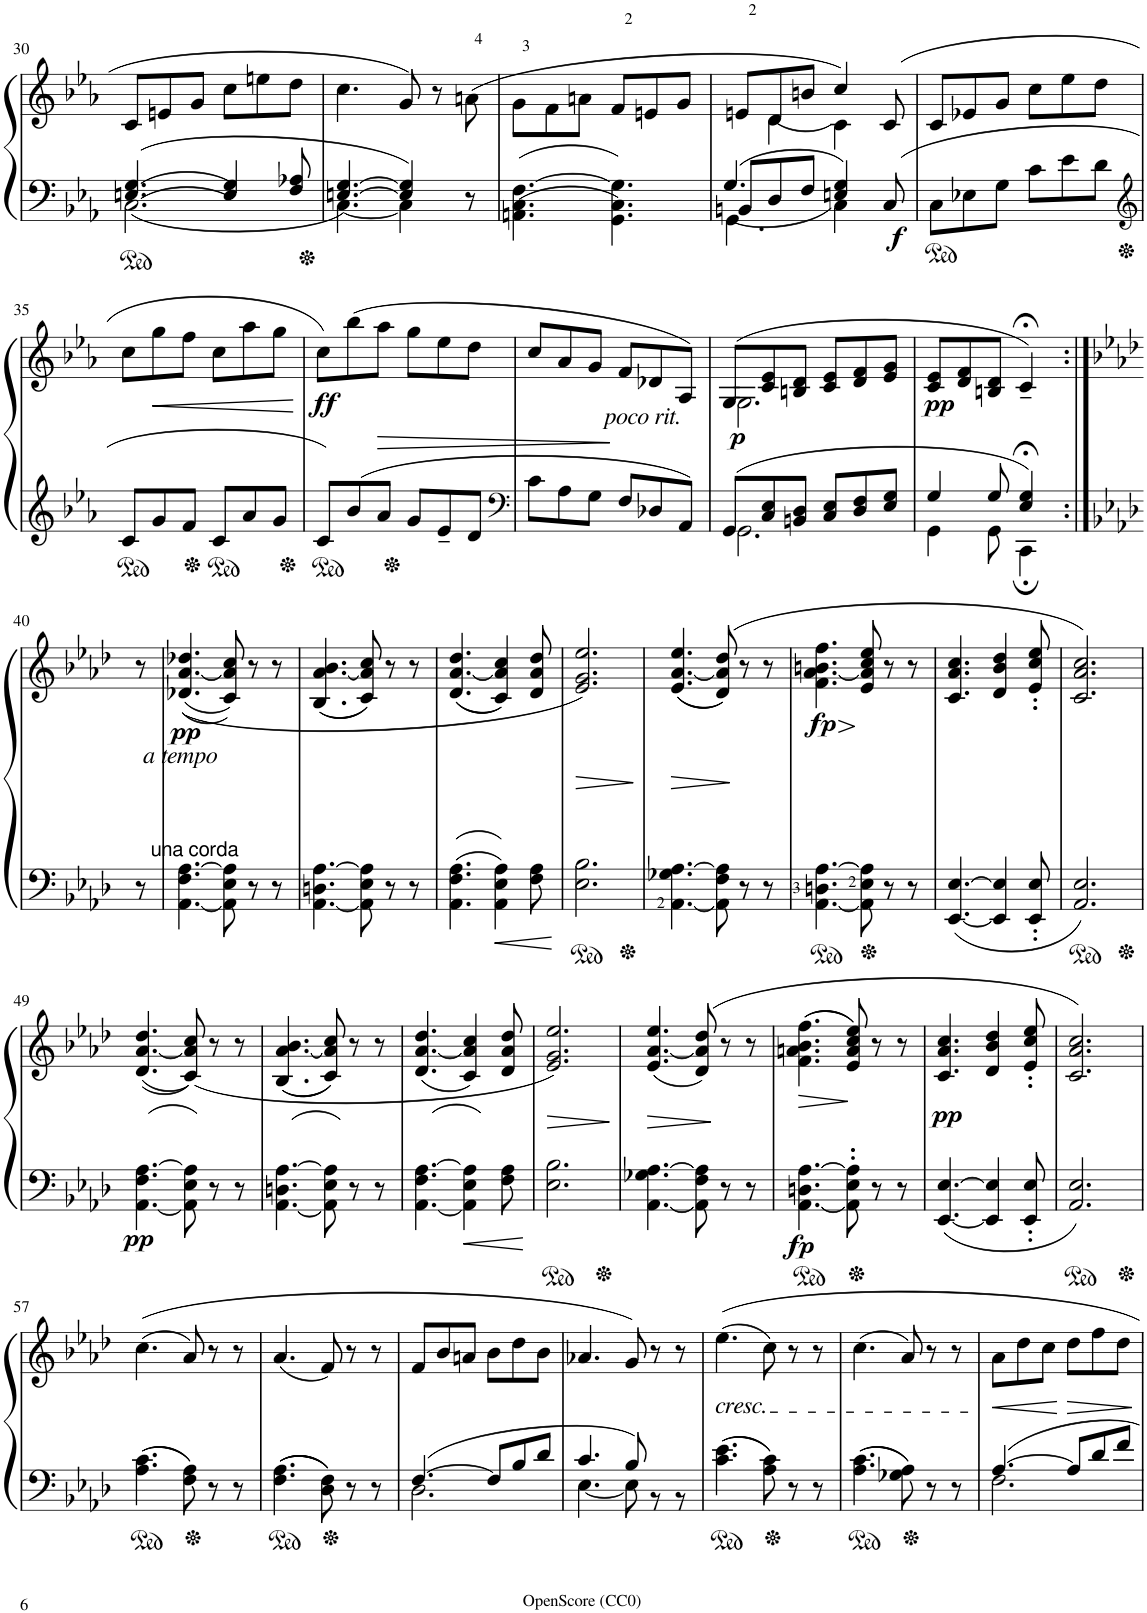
**kern	**kern	**dynam
*part1	*part1	*part1
*staff2	*staff1	*staff1/2
*I"Piano	*	*
*I'Pno.	*	*
!!LO:PB:g=z
*clefF4	*clefG2	*
*k[b-e-a-]	*k[b-e-a-]	*
*M6/8	*M6/8	*
=30	=30	=30
*^	*	*
4.En/ 4.G/	2.C\	8c/L	.
.	.	8en/	.
.	.	8g/J	.
4E/ 4G/	.	8cc\L	.
.	.	8een\	.
8F/ 8A-X/	.	8dd\J	.
=31	=31	=31	=31
[4.En/ [4.G/	[4.C\	4.cc\	.
4E/] 4G/]	4C\]	8g/	.
.	.	8r	.
8r	8ryy	(8an\	.
*v	*v	*	*
=32	=32	=32
4.AAn\ [4.C\ 4.F\	8g\L	.
.	8f\	.
.	8an\J	.
4.GG\ 4.C\] 4.G\	8f/L	.
.	8en/	.
.	8g/J	.
=33	=33	=33
*^	*^	*
*	*^	*	*	*
4.G/	8BBn/L	4.GG\	8en/L	8ryy	.
.	8D/	.	8d/	(4d\	.
.	8F/J	.	8bn/J	.	.
4En/ 4G/	4.ryy	4C\	4cc/)	4c\)	.
!	!	!	!	!	!LO:DY:b=2
8C/	.	8ryy	(8c/	8ryy	f
*v	*v	*v	*	*	*
*	*v	*v	*
=34	=34	=34
8C\L	8c/L	.
8E-X\	8e-X/	.
8G\J	8g/J	.
8c\L	8cc\L	.
8e-\	8ee-\	.
8d\J	8dd\J	.
!!LO:LB:g=z
=35	=35	=35
*clefG2	*	*
8c/L	8cc\L	.
!	!	!LO:HP:b
8g/	8gg\	<
8f/J	8ff\J	.
8c/L	8cc\L	.
8a-/	8aa-\	.
8g/J	8gg\J	.
.	.	[
=36	=36	=36
!	!	!LO:DY:b
8c/L	8cc\L)	ff
8b-/	(8bb-\	.
!	!	!LO:HP:b
8a-/J	8aa-\J	>
8g/L	8gg\L	.
8e-~/	8ee-\	.
8d/J	8dd\J	.
=37	=37	=37
*clefF4	*	*
8c\L	8cc/L	.
8A-\	8a-/	.
!	!LO:TX:b:i:t=poco rit.	!
8G\J	8g/J	.
8F/L	8f/L	]
8D-X/	8d-X/	.
8AA-/J	8A-/J)	.
=38	=38	=38
*^	*^	*
!	!	!	!	!LO:DY:b
8GG/L	2.GG\	(8G/L	2.G\	p
8C/ 8E-/	.	8c/ 8e-/	.	.
8BBn/ 8D/J	.	8Bn/ 8d/J	.	.
8C/ 8E-/L	.	8c/ 8e-/L	.	.
8D/ 8F/	.	8d/ 8f/	.	.
8E-/ 8G/J	.	8e-/ 8g/J	.	.
*	*	*v	*v	*
=39	=39	=39	=39
!	!	!	!LO:DY:b
4G/	4GG\	8c/ 8e-/L	pp
.	.	8d/ 8f/	.
8G/	8GG\	8Bn/ 8d/J	.
4E-/;< 4G/;<	4CC;\	4c;<~/)	.
*v	*v	*	*
!!LO:LB:g=z
=40:|!	=40:|!	=40:|!
*k[b-e-a-d-]	*k[b-e-a-d-]	*
*^	*	*
!	!	!LO:TX:b:i:t=a tempo	!
*v	*v	*	*
8r	8r	.
=41	=41	=41
!	!LO:TX:b:t=una corda	!
!	!	!LO:DY:b
[4.AA-\ 4.F\ [4.A-\	(((4.d-X/ [4.a-/ 4.dd-X/	pp
8AA-\] 8E-\ 8A-\]	8c/ 8a-/] 8cc/))	.
8r	8r	.
8r	8r	.
=42	=42	=42
[4.AA-\ 4.Dn\ [4.A-\	((4.B-/ [4.a-/ 4.b-/	.
8AA-\] 8E-\ 8A-\]	8c/ 8a-/] 8cc/))	.
8r	8r	.
8r	8r	.
=43	=43	=43
4.AA-\ 4.F\ 4.A-\	((4.d-/ [4.a-/ 4.dd-/	.
4AA-\ 4E-\ 4A-\	4c/ 4a-/] 4cc/))	.
8F\ 8A-\	8d-/ 8a-/ 8dd-/	.
=44	=44	=44
!	!	!LO:HP:b
2.E-\ 2.B-\	2.e-/ 2.g/ 2.ee-/)	>
.	.	]
=45	=45	=45
!	!	!LO:HP:b
[4.AA-\ 4.G-X\ [4.A-\	((4.e-/ [4.a-/ 4.ee-/	>
8AA-\] 8F\ 8A-\]	(8d-/ 8a-/] 8dd-/))	.
8r	8r	]
8r	8r	.
=46	=46	=46
!	!	!LO:HP:b
!	!	!LO:DY:n=1:b
[4.AA-\ 4.Dn\ [4.A-\	4.f\ [4.a-\ 4.bn\ 4.ff\	> fp
8AA-\] 8E-\ 8A-\]	8e-/ 8a-/] 8cc/ 8ee-/	.
8r	8r	]
8r	8r	.
=47	=47	=47
[4.EE-/ [4.E-/	4.c/ 4.a-/ 4.cc/	.
4EE-/] 4E-/]	4d-/ 4b-/ 4dd-/	.
8EE-/' 8E-/'	8e-/' 8cc/' 8ee-/'	.
=48	=48	=48
2.AA-/ 2.E-/	2.c/ 2.a-/ 2.cc/)	.
!!LO:LB:g=z
=49	=49	=49
!	!	!LO:DY:b=2
[4.AA-\ 4.F\ [4.A-\	((4.d-/ [4.a-/ 4.dd-/	pp
8AA-\] 8E-\ 8A-\]	(8c/ 8a-/] 8cc/))	.
8r	8r	.
8r	8r	.
=50	=50	=50
[4.AA-\ 4.Dn\ [4.A-\	((4.B-/ [4.a-/ 4.b-/	.
8AA-\] 8E-\ 8A-\]	8c/ 8a-/] 8cc/))	.
8r	8r	.
8r	8r	.
=51	=51	=51
[4.AA-\ 4.F\ [4.A-\	(4.d-/ [4.a-/ 4.dd-/	.
4AA-\] 4E-\ 4A-\]	4c/ 4a-/] 4cc/)	.
8F\ 8A-\	8d-/ 8a-/ 8dd-/	.
=52	=52	=52
!	!	!LO:HP:b
2.E-\ 2.B-\	2.e-/ 2.g/ 2.ee-/)	>
.	.	]
=53	=53	=53
!	!	!LO:HP:b
[4.AA-\ 4.G-X\ [4.A-\	(4.e-/ [4.a-/ 4.ee-/	>
8AA-\] 8F\ 8A-\]	(8d-/ 8a-/] 8dd-/)	.
8r	8r	]
8r	8r	.
=54	=54	=54
!	!	!LO:HP:b
!	!	!LO:DY:n=1:b=2
[4.AA-\ 4.Dn\ [4.A-\	((4.f\ 4.an\ 4.b-\ 4.ff\	> fp
8AA-\]' 8E-\' 8A-\]'	8e-/ 8a/ 8cc/ 8ee-/))	.
8r	8r	]
8r	8r	.
=55	=55	=55
!	!	!LO:DY:b
[4.EE-/ [4.E-/	4.c/ 4.a-/ 4.cc/	pp
4EE-/] 4E-/]	4d-/ 4b-/ 4dd-/	.
8EE-/' 8E-/'	8e-/' 8cc/' 8ee-/'	.
=56	=56	=56
2.AA-/ 2.E-/	2.c/ 2.a-/ 2.cc/)	.
!!LO:LB:g=z
=57	=57	=57
4.A-\ 4.c\	((4.cc\	.
8F\ 8A-\	8a-/)	.
8r	8r	.
8r	8r	.
=58	=58	=58
4.F\ 4.A-\	(4.a-/	.
8D-\ 8F\	8f/)	.
8r	8r	.
8r	8r	.
=59	=59	=59
*^	*	*
[4.F/	2.D-\	8f/L	.
.	.	8b-/	.
.	.	8an/J	.
8F/L]	.	8b-\L	.
8B-/	.	8dd-\	.
8d-/J	.	8b-\J	.
=60	=60	=60	=60
4.c/	[4.E-\	4.a-X/	.
8B-/	8E-\]	8g/)	.
4ryy	8r	8r	.
.	8r	8r	.
=61	=61	=61	=61
!	!	!LO:TX:b:i:t=cresc.	!
*v	*v	*	*
4.c\ 4.e-\	(4.ee-\	.
8A-\ 8c\	8cc\)	.
8r	8r	.
8r	8r	.
=62	=62	=62
4.A-\ 4.c\	(4.cc\	.
8G-X\ 8A-\	8a-/)	.
8r	8r	.
8r	8r	.
=63	=63	=63
*^	*	*
!	!	!	!LO:HP:b
[4.A-/	2.F\	8a-\L	<
.	.	8dd-\	.
.	.	8cc\J	.
!	!	!	!LO:HP:n=1:b
8A-/L]	.	8dd-\L	[ >
8d-/	.	8ff\	.
8f/J	.	8dd-\J	.
*v	*v	*	*
.	.	]
=	=	=
*-	*-	*-
